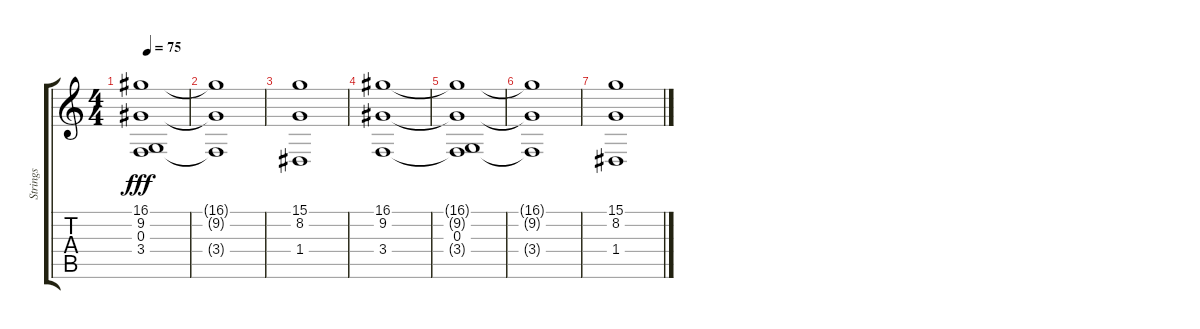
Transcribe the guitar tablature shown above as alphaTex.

\track ("Strings" "Strings") {instrument violin}
\staff {score tabs}
\tuning (E4 B3 G3 D3 A2 E2) {hide}
\ts (4 4)
\tempo 75
\clef g2
\ks c
(16.1{t} 9.2{t} 0.3 3.4{t}).1{dy fff} |
(16.1{t} 9.2{t} 3.4{t}).1 |
(15.1 8.2 1.4).1 |
(16.1 9.2 3.4).1 |
(16.1{t} 9.2{t} 0.3 3.4{t}).1 |
(16.1{t} 9.2{t} 3.4{t}).1 |
(15.1 8.2 1.4).1
